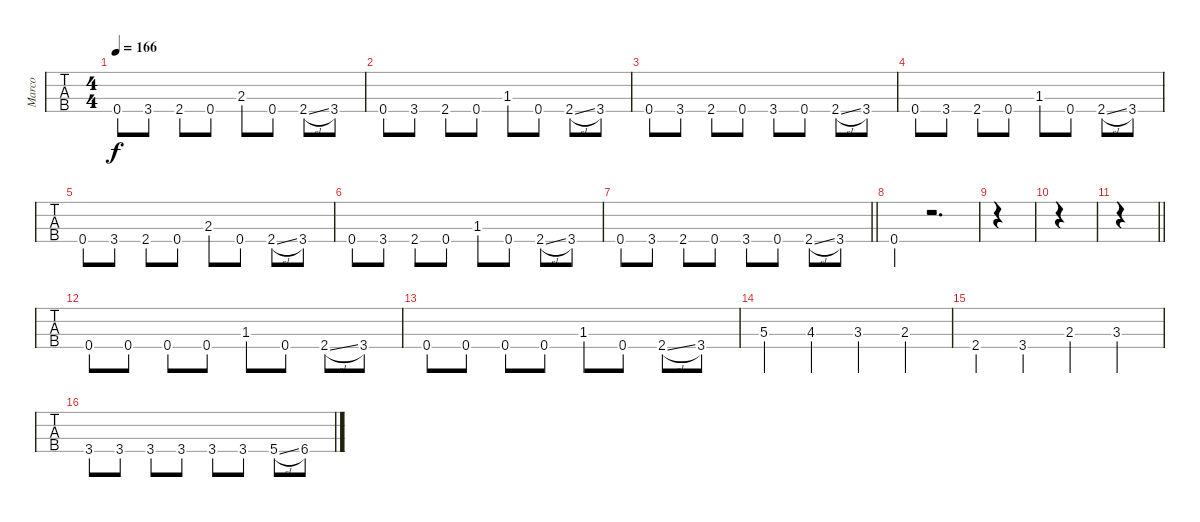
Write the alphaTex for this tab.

\track ("Marco" "Marco") {instrument electricbasspick}
\staff {tabs}
\tuning (F2 C2 G1 D1) {hide}
\ts (4 4)
\tempo 166
\clef f4
\ks f
0.4.8{dy f} 3.4.8 2.4.8 0.4.8 2.3.8 0.4.8 2.4{sl}.8 3.4.8 |
0.4.8 3.4.8 2.4.8 0.4.8 1.3.8 0.4.8 2.4{sl}.8 3.4.8 |
0.4.8 3.4.8 2.4.8 0.4.8 3.4.8 0.4.8 2.4{sl}.8 3.4.8 |
0.4.8 3.4.8 2.4.8 0.4.8 1.3.8 0.4.8 2.4{sl}.8 3.4.8 |
0.4.8 3.4.8 2.4.8 0.4.8 2.3.8 0.4.8 2.4{sl}.8 3.4.8 |
0.4.8 3.4.8 2.4.8 0.4.8 1.3.8 0.4.8 2.4{sl}.8 3.4.8 |
\barLineRight lightlight
0.4.8 3.4.8 2.4.8 0.4.8 3.4.8 0.4.8 2.4{sl}.8 3.4.8 |
\section ("" "")
0.4.4 r.2{d} |
|
|
\barLineRight lightlight
|
\section ("" "")
0.4.8 0.4.8 0.4.8 0.4.8 1.3.8 0.4.8 2.4{sl}.8 3.4.8 |
0.4.8 0.4.8 0.4.8 0.4.8 1.3.8 0.4.8 2.4{sl}.8 3.4.8 |
5.3.4 4.3.4 3.3.4 2.3.4 |
2.4.4 3.4.4 2.3.4 3.3.4 |
3.4.8 3.4.8 3.4.8 3.4.8 3.4.8 3.4.8 5.4{sl}.8 6.4.8
